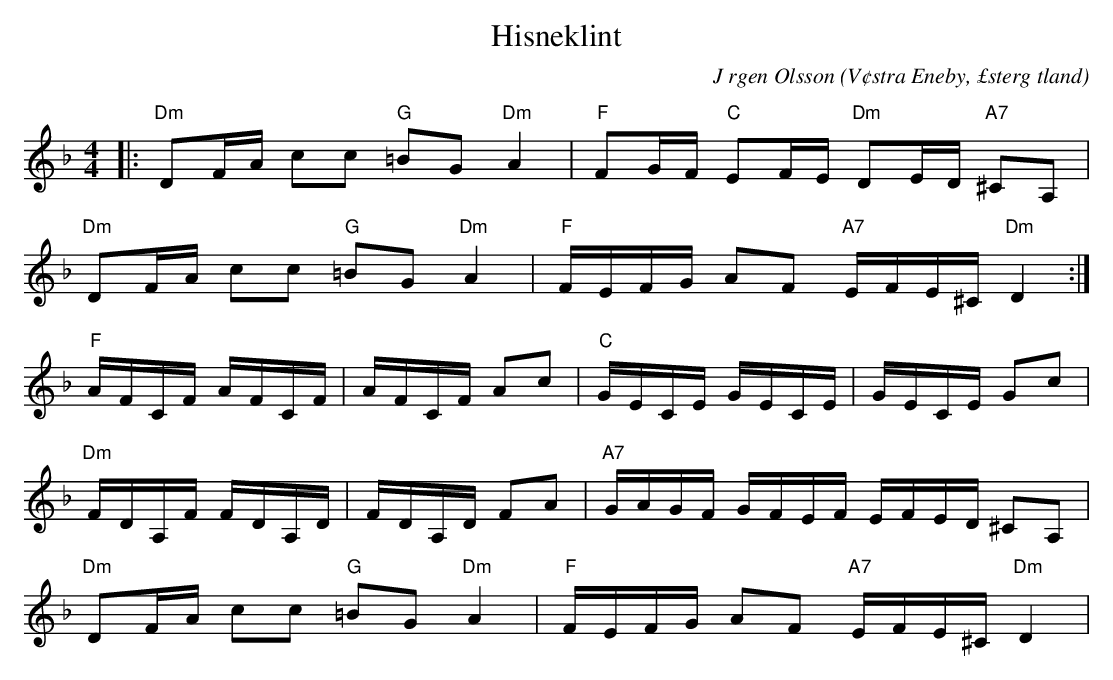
X:1
T:Hisneklint
C:J rgen Olsson
O:V¢stra Eneby, £sterg tland
Q:80
M:4/4
L:1/8
K:Dm
|:"Dm"DF/A/ cc "G"=BG"Dm"A2|"F"FG/F/ "C"EF/E/ "Dm"DE/D/ "A7"^CA,|
"Dm"DF/A/ cc "G"=BG"Dm"A2|"F"F/E/F/G/ AF "A7"E/F/E/^C/ "Dm"D2 :|
"F" A/F/C/F/ A/F/C/F/ | A/F/C/F/ Ac| "C" G/E/C/E/ G/E/C/E/ | G/E/C/E/ Gc|
"Dm" F/D/A,/F/ F/D/A,/D/ | F/D/A,/D/ FA | "A7" G/A/G/F/ G/F/E/F/ E/F/E/D/ ^CA,|
"Dm"DF/A/ cc "G"=BG"Dm"A2|"F"F/E/F/G/ AF "A7"E/F/E/^C/ "Dm"D2 |
